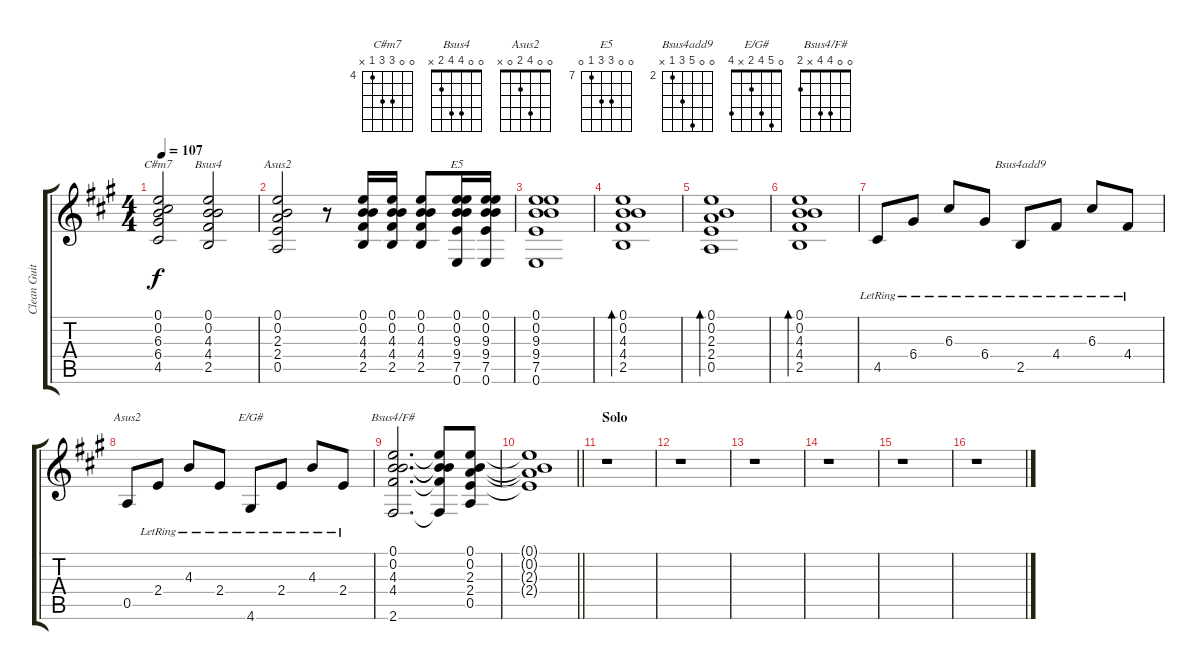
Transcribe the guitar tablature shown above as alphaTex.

\track ("Clean Guitar" "Clean Guit") {instrument electricguitarclean}
\staff {score tabs}
\tuning (E4 B3 G3 D3 A2 E2) {hide}
\chord ("C#m7" 0 0 6 6 4 x) {firstfret 4}
\chord ("Bsus4" 0 0 4 4 2 x)
\chord ("Asus2" 0 0 2 2 0 x)
\chord ("E5" 0 0 9 9 7 0) {firstfret 7}
\chord ("Bsus4add9" 0 0 6 4 2 x) {firstfret 2}
\chord ("Asus2" 0 0 4 2 0 x)
\chord ("E/G#" 0 5 4 2 x 4)
\chord ("Bsus4/F#" 0 0 4 4 x 2)
\ts (4 4)
\tempo 107
\clef g2
\ks a
(0.1 0.2 6.3 6.4 4.5).2{ch "C#m7" dy f} (0.1 0.2 4.3 4.4 2.5).2{ch "Bsus4"} |
(0.1 0.2 2.3 2.4 0.5).2{ch "Asus2"} r.8 (0.1 0.2 4.3 4.4 2.5).16 (0.1 0.2 4.3 4.4 2.5).16 (0.1 0.2 4.3 4.4 2.5).8 (0.1 0.2 9.3 9.4 7.5 0.6).16{ch "E5"} (0.1 0.2 9.3 9.4 7.5 0.6).16 |
(0.1 0.2 9.3 9.4 7.5 0.6).1 |
(0.1 0.2 4.3 4.4 2.5).1{bd 60} |
(0.1 0.2 2.3 2.4 0.5).1{bd 60} |
(0.1 0.2 4.3 4.4 2.5).1{bd 60} |
4.5{lr}.8 6.4{lr}.8 6.3{lr}.8 6.4{lr}.8 2.5{lr}.8{ch "Bsus4add9"} 4.4{lr}.8 6.3{lr}.8 4.4{lr}.8 |
0.5.8{ch "Asus2"} 2.4{lr}.8 4.3{lr}.8 2.4{lr}.8 4.6{lr}.8{ch "E/G#"} 2.4{lr}.8 4.3{lr}.8 2.4{lr}.8 |
(0.1 0.2 4.3 4.4 2.6).2{d ch "Bsus4/F#"} (0.1{t} 0.2{t} 4.3{t} 4.4{t} 2.6{t}).8 (0.1 0.2 2.3 2.4 0.5).8 |
\barLineRight lightlight
(0.1{t} 0.2{t} 2.3{t} 2.4{t}).1 |
\section ("" "Solo")
r.1 |
r.1 |
r.1 |
r.1 |
r.1 |
r.1
